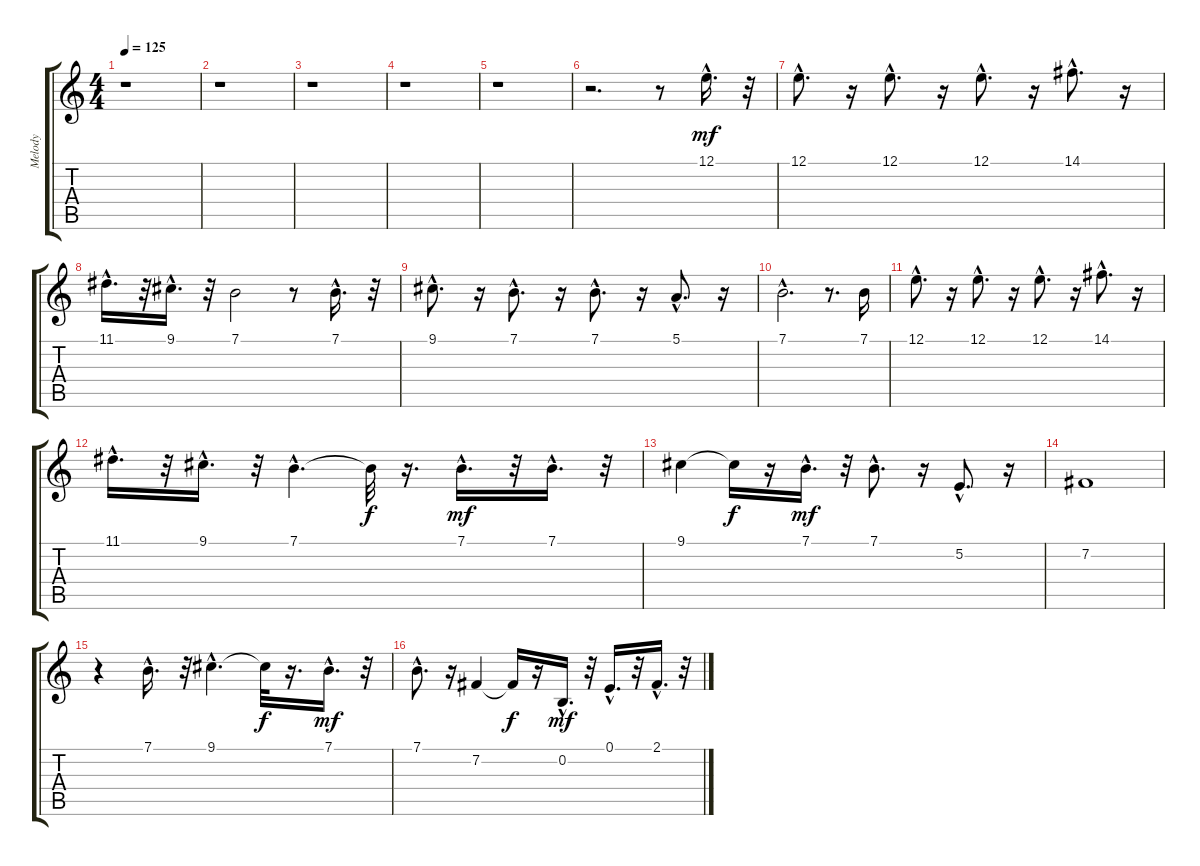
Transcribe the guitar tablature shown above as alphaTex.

\track ("Melody" "Melody") {instrument harmonica}
\staff {score tabs}
\tuning (E4 B3 G3 D3 A2 E2) {hide}
\ts (4 4)
\tempo 125
\clef g2
\ks c
r.1{dy mf instrument harmonica} |
r.1 |
r.1 |
r.1 |
r.1 |
r.2{d} r.8 12.1{hac}.16{d} r.32 |
12.1{hac}.8{d} r.16 12.1{hac}.8{d} r.16 12.1{hac}.8{d} r.16 14.1{hac}.8{d} r.16 |
11.1{hac}.16{d} r.32 9.1{hac}.16{d} r.32 7.1.2 r.8 7.1{hac}.16{d} r.32 |
9.1{hac}.8{d} r.16 7.1{hac}.8{d} r.16 7.1{hac}.8{d} r.16 5.1{hac}.8{d} r.16 |
7.1{hac}.2{d} r.8{d} 7.1.16 |
12.1{hac}.8{d} r.16 12.1{hac}.8{d} r.16 12.1{hac}.8{d} r.16 14.1{hac}.8{d} r.16 |
11.1{hac}.16{d} r.32 9.1{hac}.16{d} r.32 7.1{hac}.4{d} 7.1{t}.32{dy f} r.16{d} 7.1{hac}.16{d dy mf} r.32 7.1{hac}.16{d} r.32 |
9.1.4 9.1{t}.16{dy f} r.16 7.1{hac}.16{d dy mf} r.32 7.1{hac}.8{d} r.16 5.2{hac}.8{d} r.16 |
7.2.1 |
r.4 7.1{hac}.16{d} r.32 9.1{hac}.4{d} 9.1{t}.32{dy f} r.16{d} 7.1{hac}.16{d dy mf} r.32 |
7.1{hac}.8{d} r.16 7.2.4 7.2{t}.16{dy f} r.16 0.2{hac}.16{d dy mf} r.32 0.1{hac}.16{d} r.32 2.1{hac}.16{d} r.32
